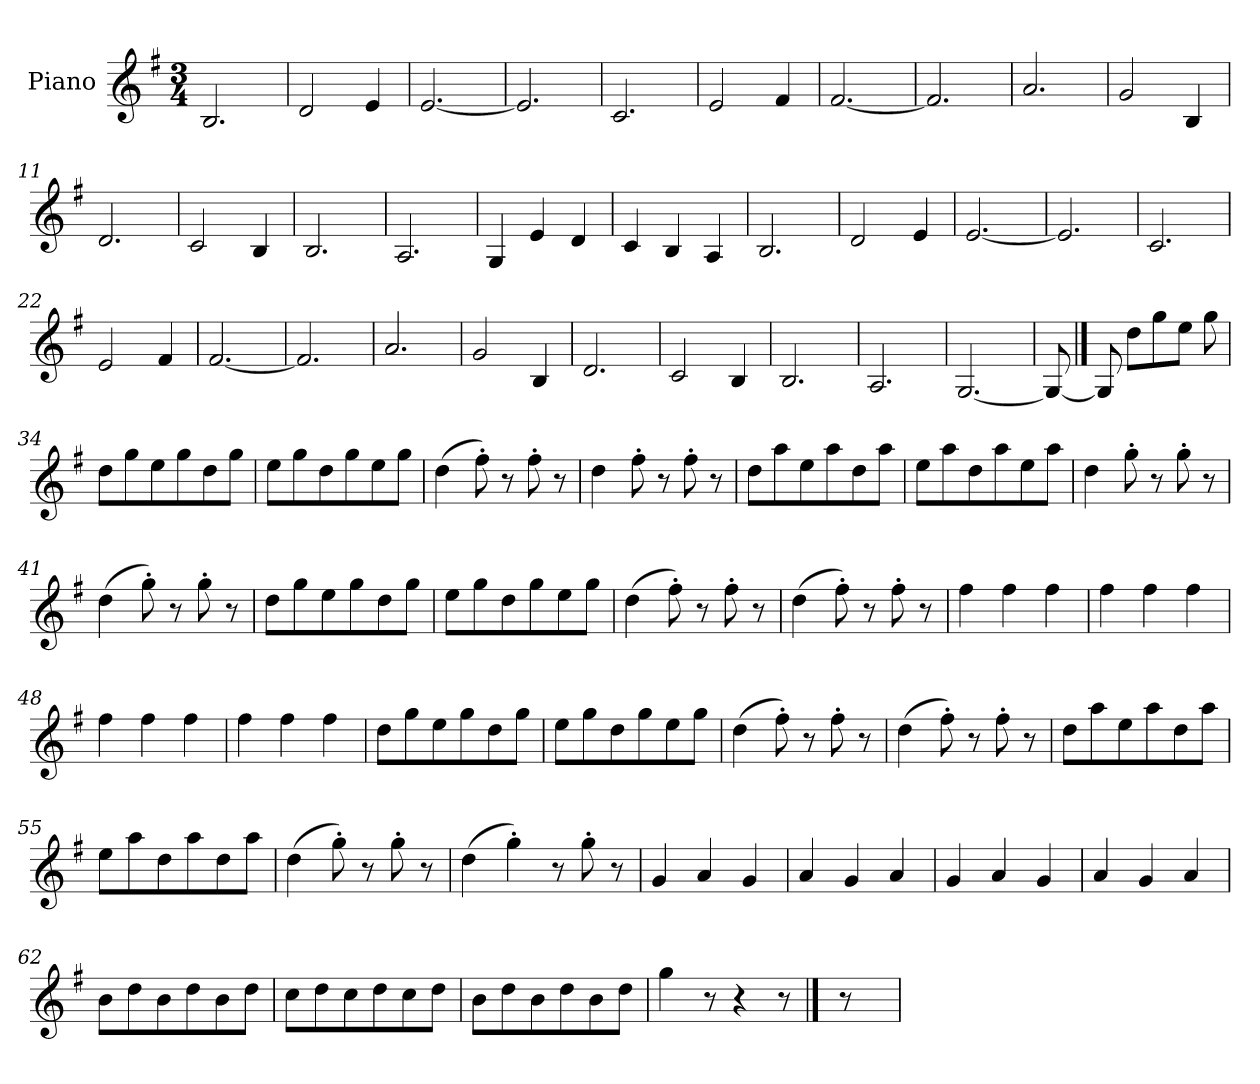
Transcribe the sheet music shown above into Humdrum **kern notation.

**kern
*part1
*staff1
*I"Piano
*I'Pno
*clefG2
*k[f#]
*G:
*M3/4
=1
2.B/
=2
2d/
4e/
=3
[2.e/
=4
2.e/]
=5
2.c/
=6
2e/
4f#/
=7
[2.f#/
=8
2.f#/]
=9
2.a/
=10
2g/
4B/
=11
2.d/
=12
2c/
4B/
=13
2.B/
=14
2.A/
=15
4G/
4e/
4d/
!!LO:LB:g=z
=16
4c/
4B/
4A/
=17
2.B/
=18
2d/
4e/
=19
[2.e/
=20
2.e/]
=21
2.c/
=22
2e/
4f#/
=23
[2.f#/
=24
2.f#/]
=25
2.a/
=26
2g/
4B/
=27
2.d/
=28
2c/
4B/
=29
2.B/
=30
2.A/
=31
[2.G/
!!LO:LB:g=z
=32
8G/_
==33
8G/]
8dd\L
8gg\
8ee\J
8gg\
=34
8dd\L
8gg\
8ee\
8gg\
8dd\
8gg\J
=35
8ee\L
8gg\
8dd\
8gg\
8ee\
8gg\J
=36
(>4dd\
8ff#'\)
8r
8ff#'\
8r
=37
4dd\
8ff#'\
8r
8ff#'\
8r
=38
8dd\L
8aa\
8ee\
8aa\
8dd\
8aa\J
=39
8ee\L
8aa\
8dd\
8aa\
8ee\
8aa\J
!!LO:LB:g=z
=40
4dd\
8gg'\
8r
8gg'\
8r
=41
(>4dd\
8gg'\)
8r
8gg'\
8r
=42
8dd\L
8gg\
8ee\
8gg\
8dd\
8gg\J
=43
8ee\L
8gg\
8dd\
8gg\
8ee\
8gg\J
=44
(>4dd\
8ff#'\)
8r
8ff#'\
8r
=45
(>4dd\
8ff#'\)
8r
8ff#'\
8r
=46
4ff#\
4ff#\
4ff#\
=47
4ff#\
4ff#\
4ff#\
!!LO:LB:g=z
=48
4ff#\
4ff#\
4ff#\
=49
4ff#\
4ff#\
4ff#\
=50
8dd\L
8gg\
8ee\
8gg\
8dd\
8gg\J
=51
8ee\L
8gg\
8dd\
8gg\
8ee\
8gg\J
=52
(>4dd\
8ff#'\)
8r
8ff#'\
8r
=53
(>4dd\
8ff#'\)
8r
8ff#'\
8r
=54
8dd\L
8aa\
8ee\
8aa\
8dd\
8aa\J
=55
8ee\L
8aa\
8dd\
8aa\
8dd\
8aa\J
!!LO:LB:g=z
=56
(>4dd\
8gg'\)
8r
8gg'\
8r
=57
(>4dd\
4gg'\)
8r
8gg'\
8r
=58
4g/
4a/
4g/
=59
4a/
4g/
4a/
=60
4g/
4a/
4g/
=61
4a/
4g/
4a/
=62
8b\L
8dd\
8b\
8dd\
8b\
8dd\J
=63
8cc\L
8dd\
8cc\
8dd\
8cc\
8dd\J
=64
8b\L
8dd\
8b\
8dd\
8b\
8dd\J
!!LO:LB:g=z
=65
4gg\
8r
4r
8r
==66
8r
=
*-
